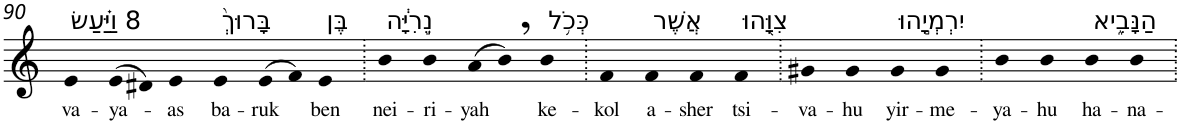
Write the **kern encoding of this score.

**kern	**text
*part1	*part1
*staff1	*staff1
*I"Piano	*
*I'Pno	*
!!LO:PB:g=z
*clefG2	*
*k[]	*
=90	=90
!LO:TX:a:t=8 וַיַּ֗עַשׂ	!
!	!LO:LY:b
4e	va-
!	!LO:LY:b
(>8e	-ya-
8d#X)	.
!	!LO:LY:b
4e	-as
!LO:TX:a:t=בָּרוּךְ֙	!
!	!LO:LY:b
4e	ba-
!	!LO:LY:b
(>8e	-ruk
8f)	.
!LO:TX:a:t=בֶּן	!
!	!LO:LY:b
4e	ben
=91.	=91.
!LO:TX:a:t=נֵ֣רִיָּ֔ה	!
!	!LO:LY:b
4b	nei-
!	!LO:LY:b
4b	-ri-
!	!LO:LY:b
(>8a	-yah
8b,)	.
!LO:TX:a:t=כְּכֹ֥ל	!
!	!LO:LY:b
4b	ke-
=92.	=92.
!	!LO:LY:b
4f	-kol
!LO:TX:a:t=אֲשֶׁר	!
!	!LO:LY:b
4f	a-
!	!LO:LY:b
4f	-sher
!LO:TX:a:t=צִוָּ֖הוּ	!
!	!LO:LY:b
4f	tsi-
=93.	=93.
!	!LO:LY:b
4g#X	-va-
!	!LO:LY:b
4g#	-hu
!LO:TX:a:t=יִרְמְיָ֣הוּ	!
!	!LO:LY:b
4g#	yir-
!	!LO:LY:b
4g#	-me-
=94.	=94.
!	!LO:LY:b
4b	-ya-
!	!LO:LY:b
4b	-hu
!LO:TX:a:t=הַנָּבִ֑יא	!
!	!LO:LY:b
4b	ha-
!	!LO:LY:b
4b	-na-
=.	=.
*-	*-
